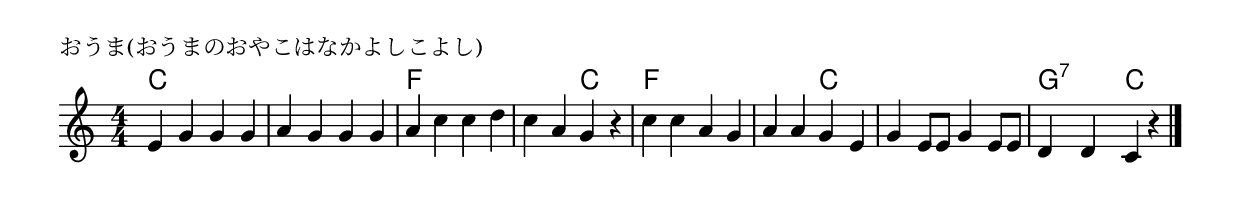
\version "2.18.2"

% おうま(おうまのおやこはなかよしこよし)
% \index{おうま@おうま(おうまのおやこはなかよしこよし)}

\header {
piece = "おうま(おうまのおやこはなかよしこよし)"
}

melody =
\relative c' {
\key c \major
\time 4/4
\set Score.tempoHideNote = ##t
\tempo 4=110
\numericTimeSignature

e g g g |
a g g g |
a c c d |
c a g r |
c c a g |
a a g e |
g e8 e g4 e8 e |
d4 d c r |


\bar "|."
}
\score {
<<
\chords {
\set noChordSymbol = ""
\set chordChanges=##t
%
c4 c c c c c c c f f f f f f c c
f f f f f f c c c c c c g:7 g:7 c2


}
\new Staff {\melody}
>>
\layout {
line-width = #190
indent = 0\mm
}
\midi {}
}